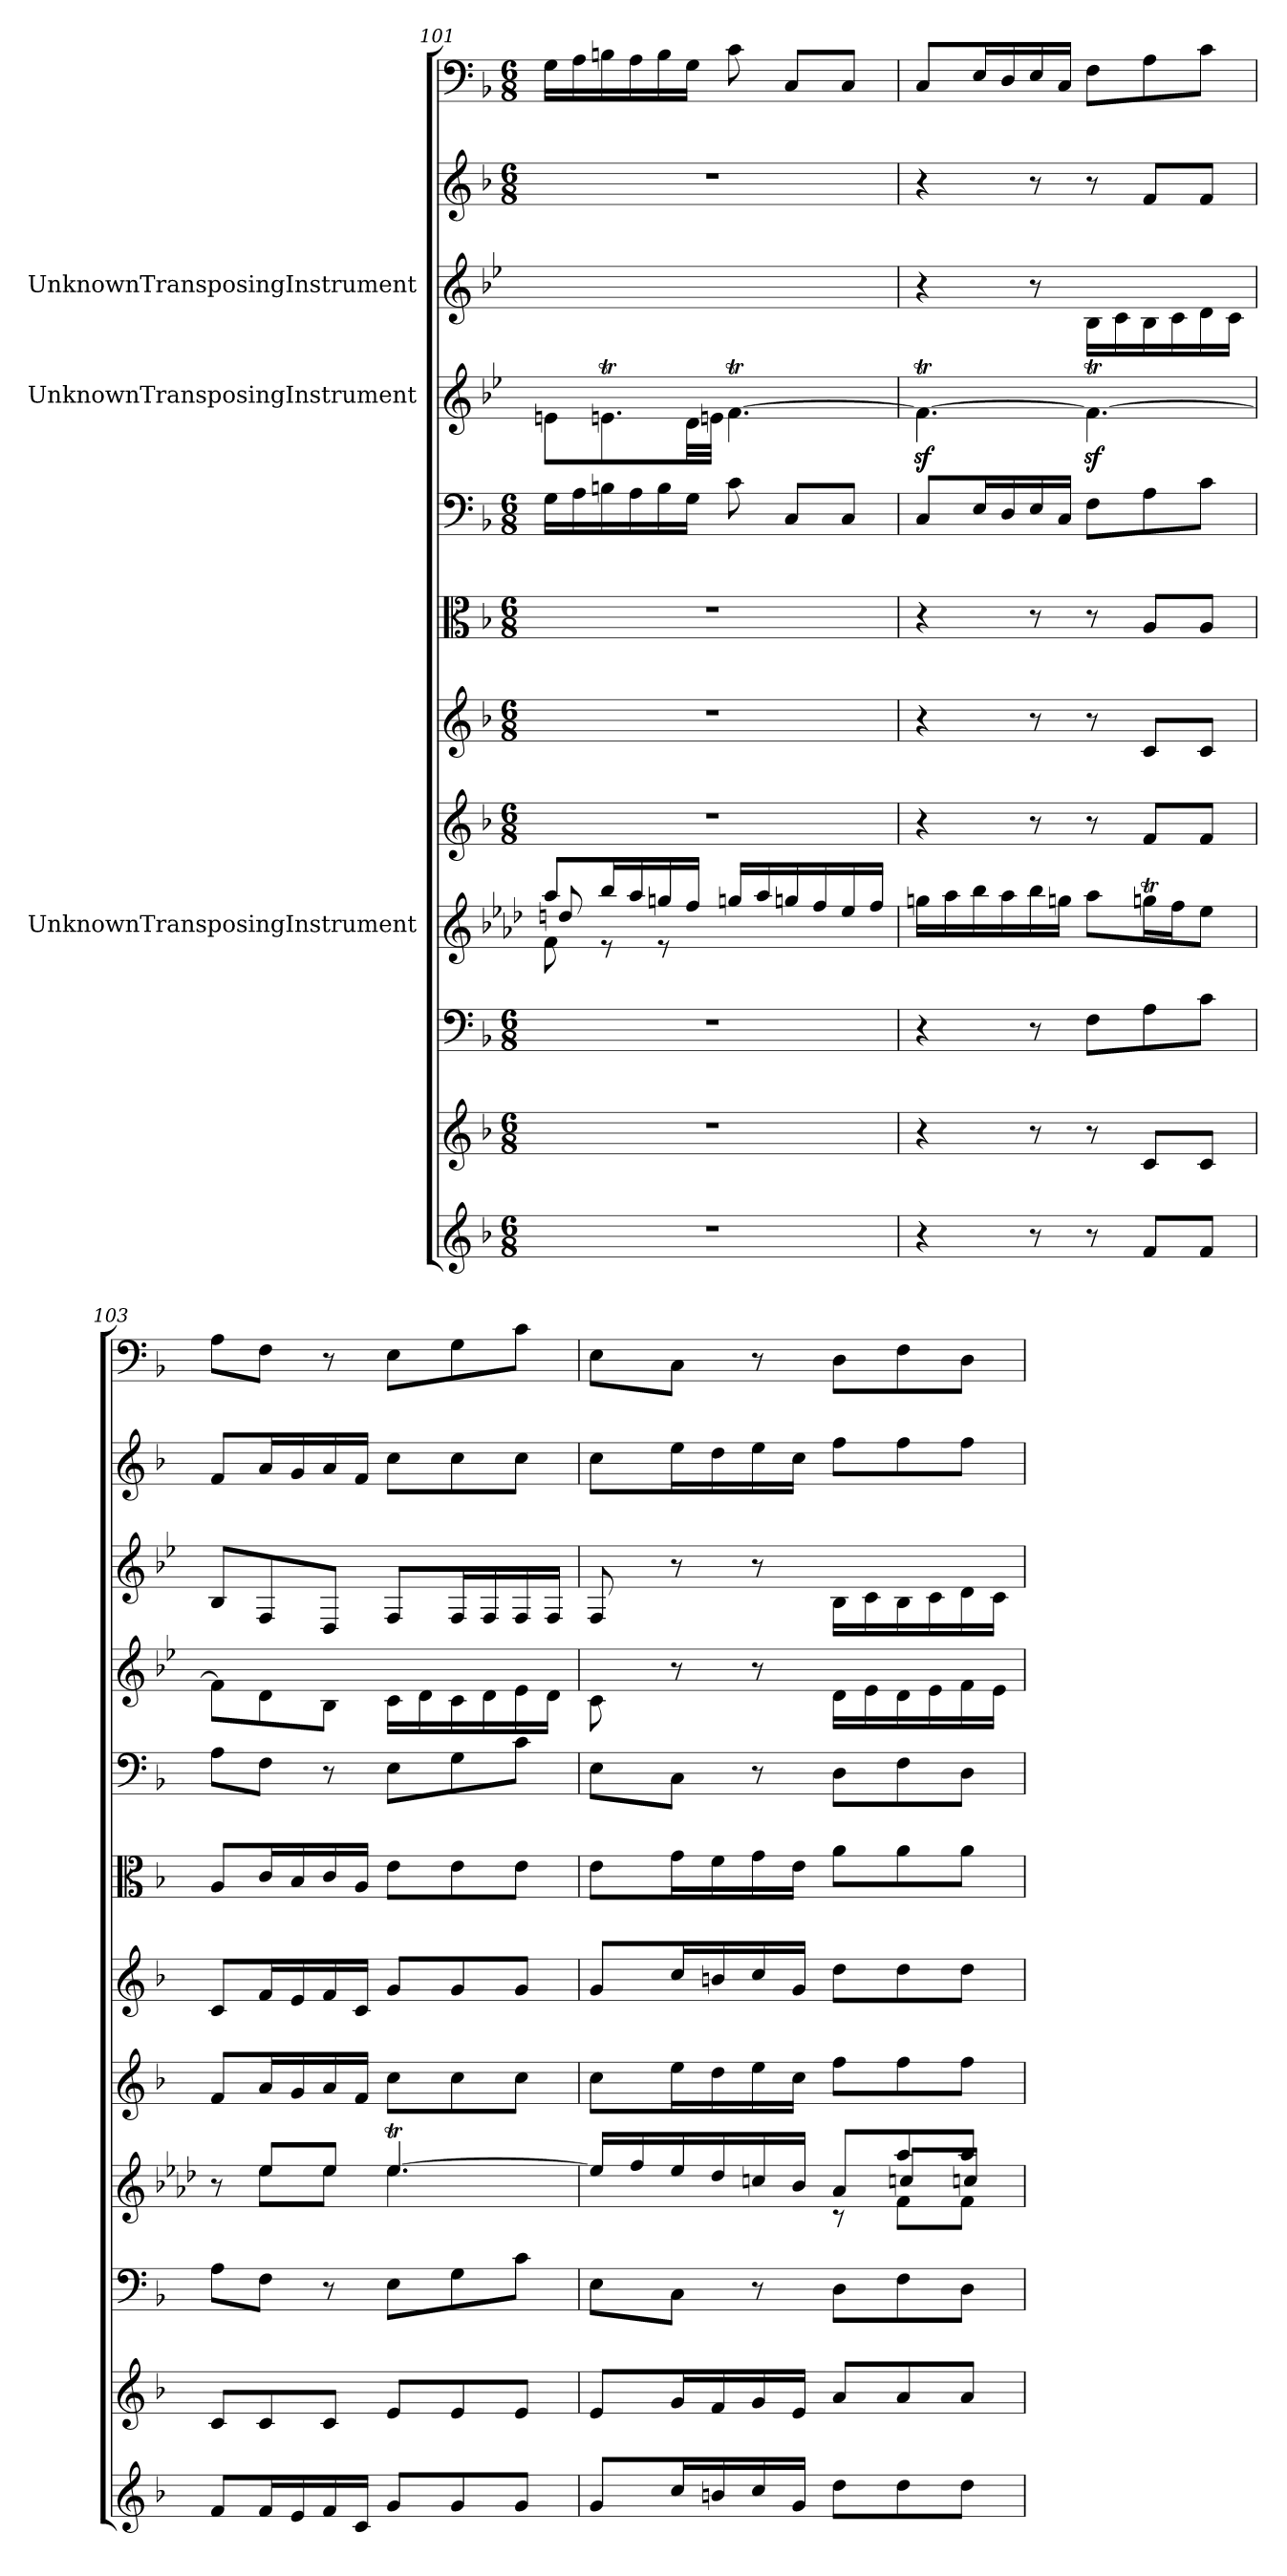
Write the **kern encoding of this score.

**kern	**kern	**kern	**kern	**kern	**kern	**kern	**kern	**kern	**kern	**kern	**kern
*part12	*part11	*part10	*part9	*part8	*part7	*part6	*part5	*part4	*part3	*part2	*part1
*staff12	*staff11	*staff10	*staff9	*staff8	*staff7	*staff6	*staff5	*staff4	*staff3	*staff2	*staff1
*	*	*	*I"UnknownTransposingInstrument	*	*	*	*	*I"UnknownTransposingInstrument	*I"UnknownTransposingInstrument	*	*
*clefG2	*clefG2	*clefF4	*clefG2	*clefG2	*clefG2	*clefC3	*clefF4	*clefG2	*clefG2	*clefG2	*clefF4
*	*	*	*ITrd2c3	*	*	*	*	*ITrd-4c-7	*ITrd-4c-7	*	*
*k[b-]	*k[b-]	*k[b-]	*k[b-]	*k[b-]	*k[b-]	*k[b-]	*k[b-]	*k[b-]	*k[b-]	*k[b-]	*k[b-]
*F:	*F:	*F:	*	*F:	*F:	*F:	*F:	*	*	*F:	*F:
*M6/8	*M6/8	*M6/8	*	*M6/8	*M6/8	*M6/8	*M6/8	*	*	*M6/8	*M6/8
=101	=101	=101	=101	=101	=101	=101	=101	=101	=101	=101	=101
*	*	*	*^	*	*	*	*	*	*	*	*
*	*	*	*	*^	*	*	*	*	*	*	*	*
2.r	2.r	2.r	8ff/L	8bn/	8d\	2.r	2.r	2.r	16G\LL	8bn\L	2.r	2.r	16G\LL
.	.	.	.	.	.	.	.	.	16A\	.	.	.	16A\
.	.	.	16gg/L	2ryy	8r	.	.	.	16Bn\	8.bnt\	.	.	16Bn\
.	.	.	16ff/	.	.	.	.	.	16A\	.	.	.	16A\
.	.	.	16een/	.	8r	.	.	.	16B\	.	.	.	16B\
.	.	.	16dd/JJ	.	.	.	.	.	16G\JJ	32a\LL	.	.	16G\JJ
.	.	.	.	.	.	.	.	.	.	32bn\JJJ	.	.	.
.	.	.	16een/LL	.	4.ryy	.	.	.	8c\	[4.ccT\	.	.	8c\
.	.	.	16ff/	.	.	.	.	.	.	.	.	.	.
.	.	.	16een/	.	.	.	.	.	8C/L	.	.	.	8C/L
.	.	.	16dd/	.	.	.	.	.	.	.	.	.	.
.	.	.	16cc/	8ryy	.	.	.	.	8C/J	.	.	.	8C/J
.	.	.	16dd/JJ	.	.	.	.	.	.	.	.	.	.
*	*	*	*v	*v	*v	*	*	*	*	*	*	*	*
=102	=102	=102	=102	=102	=102	=102	=102	=102	=102	=102	=102
4r	4r	4r	16een\LL	4r	4r	4r	8C/L	4.cczT\_	4r	4r	8C/L
.	.	.	16ff\	.	.	.	.	.	.	.	.
.	.	.	16gg\	.	.	.	16E/L	.	.	.	16E/L
.	.	.	16ff\	.	.	.	16D/	.	.	.	16D/
8r	8r	8r	16gg\	8r	8r	8r	16E/	.	8r	8r	16E/
.	.	.	16een\JJ	.	.	.	16C/JJ	.	.	.	16C/JJ
8r	8r	8F\L	8ff\L	8r	8r	8r	8F\L	4.cczT\_	16f\LL	8r	8F\L
.	.	.	.	.	.	.	.	.	16g\	.	.
8f/L	8c/L	8A\	16eent\L	8f/L	8c/L	8A/L	8A\	.	16f\	8f/L	8A\
.	.	.	16dd\J	.	.	.	.	.	16g\	.	.
8f/J	8c/J	8c\J	8cc\J	8f/J	8c/J	8A/J	8c\J	.	16a\	8f/J	8c\J
.	.	.	.	.	.	.	.	.	16g\JJ	.	.
=103	=103	=103	=103	=103	=103	=103	=103	=103	=103	=103	=103
*	*	*	*^	*	*	*	*	*	*	*	*
8f/L	8c/L	8A\L	8r	8ryy	8f/L	8c/L	8A/L	8A\L	8cc\L]	8f/L	8f/L	8A\L
16f/L	8c/	8F\J	8cc/L	8cc\L	16a/L	16f/L	16c/L	8F\J	8a\	8c/	16a/L	8F\J
16e/	.	.	.	.	16g/	16e/	16B-/	.	.	.	16g/	.
16f/	8c/J	8r	8cc/J	8cc\J	16a/	16f/	16c/	8r	8f\J	8A/J	16a/	8r
16c/JJ	.	.	.	.	16f/JJ	16c/JJ	16A/JJ	.	.	.	16f/JJ	.
8g/L	8e/L	8E\L	[4.ccT/	4.cc\	8cc\L	8g/L	8e\L	8E\L	16g\LL	8c/L	8cc\L	8E\L
.	.	.	.	.	.	.	.	.	16a\	.	.	.
8g/	8e/	8G\	.	.	8cc\	8g/	8e\	8G\	16g\	16c/L	8cc\	8G\
.	.	.	.	.	.	.	.	.	16a\	16c/	.	.
8g/J	8e/J	8c\J	.	.	8cc\J	8g/J	8e\J	8c\J	16b-\	16c/	8cc\J	8c\J
.	.	.	.	.	.	.	.	.	16a\JJ	16c/JJ	.	.
=104	=104	=104	=104	=104	=104	=104	=104	=104	=104	=104	=104	=104
*	*	*	*	*^	*	*	*	*	*	*	*	*
8g/L	8e/L	8E\L	16cc/LL]	2ryy	32ryy	8cc\L	8g/L	8e\L	8E\L	8g\	8c/	8cc\L	8E\L
.	.	.	.	.	32ryy	.	.	.	.	.	.	.	.
.	.	.	16dd/	.	32ryy	.	.	.	.	.	.	.	.
.	.	.	.	.	32ryy	.	.	.	.	.	.	.	.
16cc/L	16g/L	8C\J	16cc/	.	32ryy	16ee\L	16cc/L	16g\L	8C\J	8r	8r	16ee\L	8C\J
.	.	.	.	.	32ryy	.	.	.	.	.	.	.	.
16bn/	16f/	.	16b-/	.	32ryy	16dd\	16bn/	16f\	.	.	.	16dd\	.
.	.	.	.	.	32ryy	.	.	.	.	.	.	.	.
16cc/	16g/	8r	16an/	.	32ryy	16ee\	16cc/	16g\	8r	8r	8r	16ee\	8r
.	.	.	.	.	32ryy	.	.	.	.	.	.	.	.
16g/JJ	16e/JJ	.	16g/JJ	.	32ryy	16cc\JJ	16g/JJ	16e\JJ	.	.	.	16cc\JJ	.
.	.	.	.	.	32ryy	.	.	.	.	.	.	.	.
8dd\L	8a/L	8D\L	8f/L	.	8r	8ff\L	8dd\L	8a\L	8D\L	16a\LL	16f\LL	8ff\L	8D\L
.	.	.	.	.	.	.	.	.	.	16b-\	16g\	.	.
8dd\	8a/	8F\	8ff/	8an/L	8d\L	8ff\	8dd\	8a\	8F\	16a\	16f\	8ff\	8F\
.	.	.	.	.	.	.	.	.	.	16b-\	16g\	.	.
8dd\J	8a/J	8D\J	8ff/J	8an/J	8d\J	8ff\J	8dd\J	8a\J	8D\J	16cc\	16a\	8ff\J	8D\J
.	.	.	.	.	.	.	.	.	.	16b-\JJ	16g\JJ	.	.
*	*	*	*v	*v	*v	*	*	*	*	*	*	*	*
=	=	=	=	=	=	=	=	=	=	=	=
*-	*-	*-	*-	*-	*-	*-	*-	*-	*-	*-	*-
